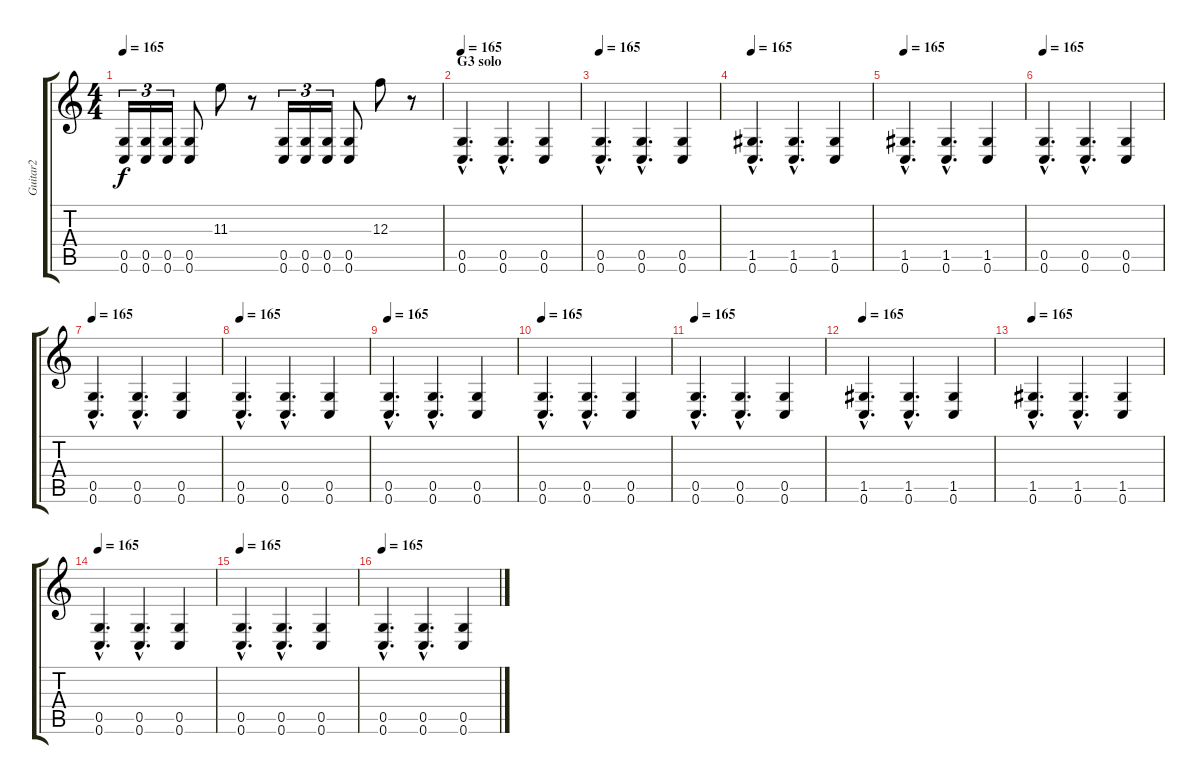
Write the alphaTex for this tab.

\track ("Guitar2" "Guitar2") {instrument distortionguitar}
\staff {score tabs}
\tuning (D4 A3 F3 C3 G2 C2) {hide}
\ts (4 4)
\tempo 165
\clef g2
\ks c
(0.5 0.6).16{tu (3 2) dy f} (0.5 0.6).16{tu (3 2)} (0.5 0.6).16{tu (3 2)} (0.5 0.6).8 11.3.8 r.8 (0.5 0.6).16{tu (3 2)} (0.5 0.6).16{tu (3 2)} (0.5 0.6).16{tu (3 2)} (0.5 0.6).8 12.3.8 r.8 |
\section ("" "G3 solo")
\tempo 165
(0.5{hac} 0.6{hac}).4{d} (0.5{hac} 0.6{hac}).4{d} (0.5 0.6).4 |
\tempo 165
(0.5{hac} 0.6{hac}).4{d} (0.5{hac} 0.6{hac}).4{d} (0.5 0.6).4 |
\tempo 165
(1.5{hac} 0.6{hac}).4{d} (1.5{hac} 0.6{hac}).4{d} (1.5 0.6).4 |
\tempo 165
(1.5{hac} 0.6{hac}).4{d} (1.5{hac} 0.6{hac}).4{d} (1.5 0.6).4 |
\tempo 165
(0.5{hac} 0.6{hac}).4{d} (0.5{hac} 0.6{hac}).4{d} (0.5 0.6).4 |
\tempo 165
(0.5{hac} 0.6{hac}).4{d} (0.5{hac} 0.6{hac}).4{d} (0.5 0.6).4 |
\tempo 165
(0.5{hac} 0.6{hac}).4{d} (0.5{hac} 0.6{hac}).4{d} (0.5 0.6).4 |
\tempo 165
(0.5{hac} 0.6{hac}).4{d} (0.5{hac} 0.6{hac}).4{d} (0.5 0.6).4 |
\tempo 165
(0.5{hac} 0.6{hac}).4{d} (0.5{hac} 0.6{hac}).4{d} (0.5 0.6).4 |
\tempo 165
(0.5{hac} 0.6{hac}).4{d} (0.5{hac} 0.6{hac}).4{d} (0.5 0.6).4 |
\tempo 165
(1.5{hac} 0.6{hac}).4{d} (1.5{hac} 0.6{hac}).4{d} (1.5 0.6).4 |
\tempo 165
(1.5{hac} 0.6{hac}).4{d} (1.5{hac} 0.6{hac}).4{d} (1.5 0.6).4 |
\tempo 165
(0.5{hac} 0.6{hac}).4{d} (0.5{hac} 0.6{hac}).4{d} (0.5 0.6).4 |
\tempo 165
(0.5{hac} 0.6{hac}).4{d} (0.5{hac} 0.6{hac}).4{d} (0.5 0.6).4 |
\tempo 165
(0.5{hac} 0.6{hac}).4{d} (0.5{hac} 0.6{hac}).4{d} (0.5 0.6).4
